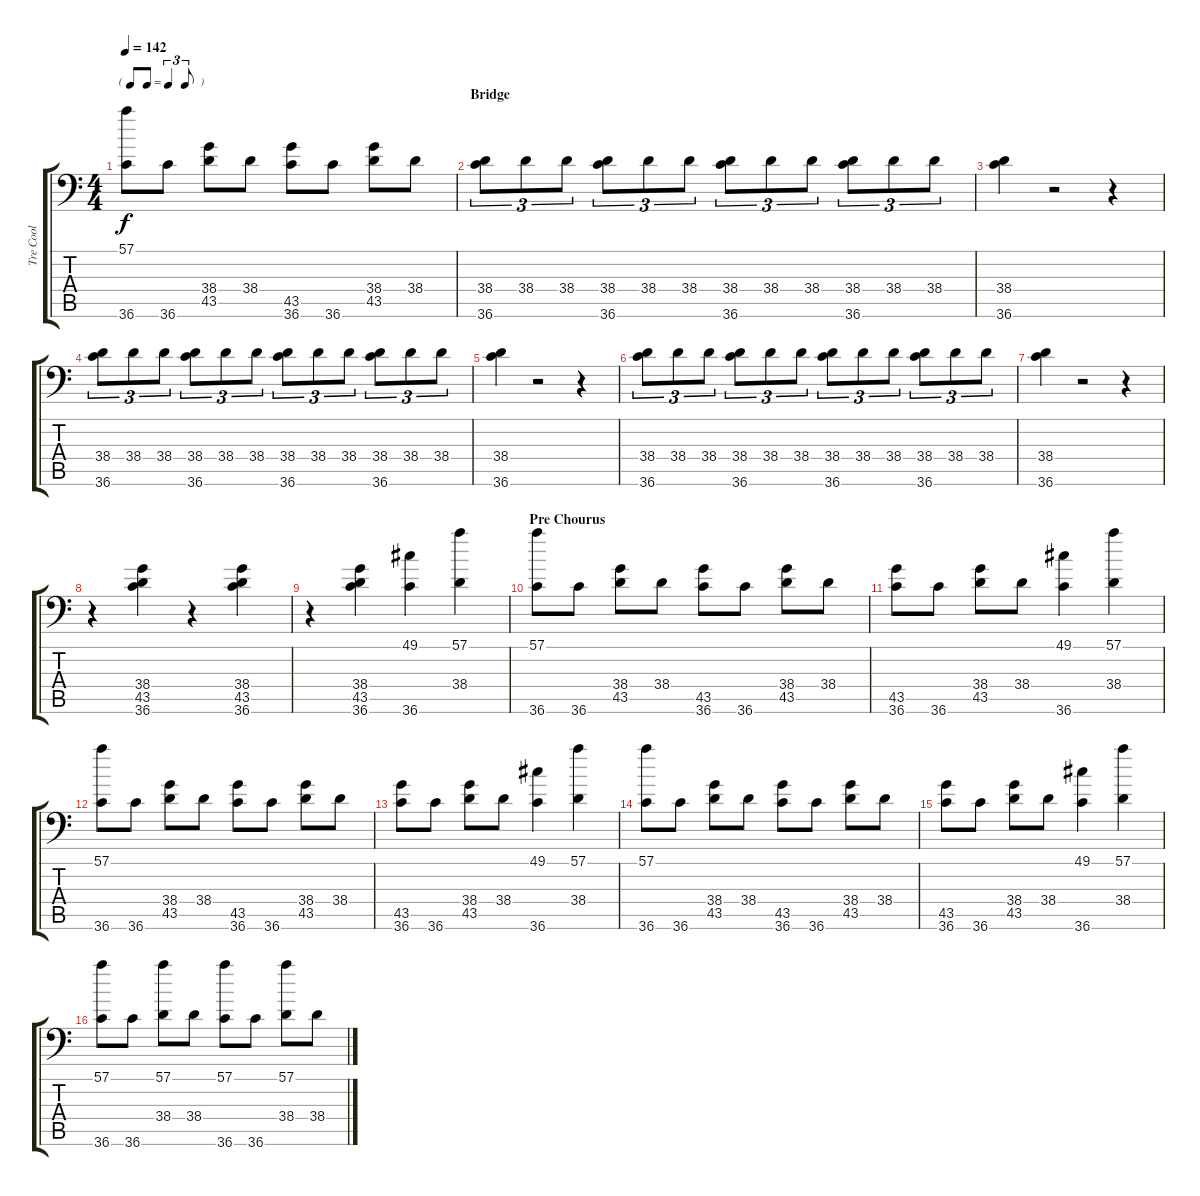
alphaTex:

\track ("Tre Cool" "Tre Cool") {instrument acousticgrandpiano}
\staff {score tabs}
\tuning (C-1 C-1 C-1 C-1 C-1 C-1) {hide}
\ts (4 4)
\tf triplet8th
\tempo 142
\clef f4
\ks c
(57.1 36.6).8{dy f} 36.6.8 (38.4 43.5).8 38.4.8 (43.5 36.6).8 36.6.8 (38.4 43.5).8 38.4.8 |
\section ("" "Bridge")
(38.4 36.6).8{tu (3 2)} 38.4.8{tu (3 2)} 38.4.8{tu (3 2)} (38.4 36.6).8{tu (3 2)} 38.4.8{tu (3 2)} 38.4.8{tu (3 2)} (38.4 36.6).8{tu (3 2)} 38.4.8{tu (3 2)} 38.4.8{tu (3 2)} (38.4 36.6).8{tu (3 2)} 38.4.8{tu (3 2)} 38.4.8{tu (3 2)} |
(38.4 36.6).4 r.2 r.4 |
(38.4 36.6).8{tu (3 2)} 38.4.8{tu (3 2)} 38.4.8{tu (3 2)} (38.4 36.6).8{tu (3 2)} 38.4.8{tu (3 2)} 38.4.8{tu (3 2)} (38.4 36.6).8{tu (3 2)} 38.4.8{tu (3 2)} 38.4.8{tu (3 2)} (38.4 36.6).8{tu (3 2)} 38.4.8{tu (3 2)} 38.4.8{tu (3 2)} |
(38.4 36.6).4 r.2 r.4 |
(38.4 36.6).8{tu (3 2)} 38.4.8{tu (3 2)} 38.4.8{tu (3 2)} (38.4 36.6).8{tu (3 2)} 38.4.8{tu (3 2)} 38.4.8{tu (3 2)} (38.4 36.6).8{tu (3 2)} 38.4.8{tu (3 2)} 38.4.8{tu (3 2)} (38.4 36.6).8{tu (3 2)} 38.4.8{tu (3 2)} 38.4.8{tu (3 2)} |
(38.4 36.6).4 r.2 r.4 |
r.4 (38.4 43.5 36.6).4 r.4 (38.4 43.5 36.6).4 |
r.4 (38.4 43.5 36.6).4 (49.1 36.6).4 (57.1 38.4).4 |
\section ("" "Pre Chourus")
(57.1 36.6).8 36.6.8 (38.4 43.5).8 38.4.8 (43.5 36.6).8 36.6.8 (38.4 43.5).8 38.4.8 |
(43.5 36.6).8 36.6.8 (38.4 43.5).8 38.4.8 (49.1 36.6).4 (57.1 38.4).4 |
(57.1 36.6).8 36.6.8 (38.4 43.5).8 38.4.8 (43.5 36.6).8 36.6.8 (38.4 43.5).8 38.4.8 |
(43.5 36.6).8 36.6.8 (38.4 43.5).8 38.4.8 (49.1 36.6).4 (57.1 38.4).4 |
(57.1 36.6).8 36.6.8 (38.4 43.5).8 38.4.8 (43.5 36.6).8 36.6.8 (38.4 43.5).8 38.4.8 |
(43.5 36.6).8 36.6.8 (38.4 43.5).8 38.4.8 (49.1 36.6).4 (57.1 38.4).4 |
(57.1 36.6).8 36.6.8 (57.1 38.4).8 38.4.8 (57.1 36.6).8 36.6.8 (57.1 38.4).8 38.4.8
